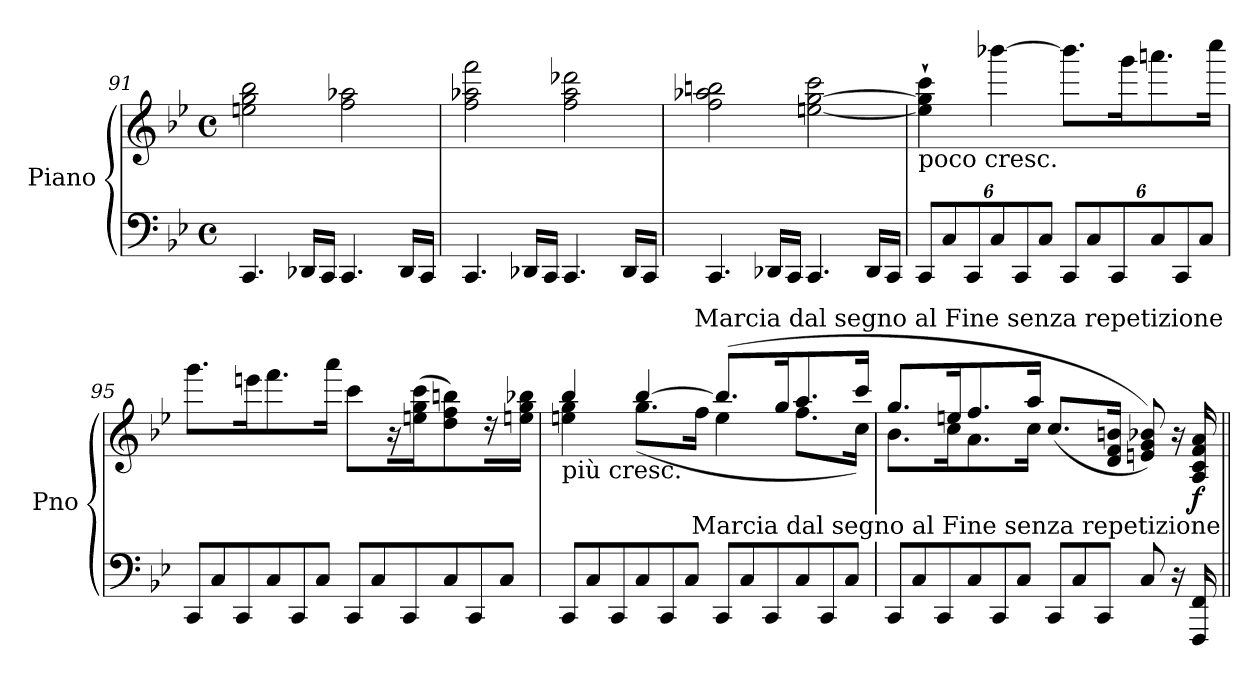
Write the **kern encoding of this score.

**kern	**kern	**dynam
*part1	*part1	*part1
*staff2	*staff1	*staff1/2
*I"Piano	*	*
*I'Pno	*	*
*clefF4	*clefG2	*
*k[b-e-]	*k[b-e-]	*
*B-:	*B-:	*
*M4/4	*M4/4	*
*met(c)	*met(c)	*
=91	=91	=91
4.CC/	2een\ 2gg\ 2bb-\	.
16DD-X/LL	.	.
16CC/JJ	.	.
4.CC/	2ff\ 2aa-X\	.
16DD-/LL	.	.
16CC/JJ	.	.
=92	=92	=92
4.CC/	2ff\ 2aa-X\ 2fff\	.
16DD-X/LL	.	.
16CC/JJ	.	.
4.CC/	2ff\ 2aa-\ 2ddd-X\	.
16DD-/LL	.	.
16CC/JJ	.	.
=93	=93	=93
4.CC/	2ff\ 2aa-X\ 2bbn\	.
16DD-X/LL	.	.
16CC/JJ	.	.
4.CC/	[2een\ [2gg\ 2ccc\	.
16DD-/LL	.	.
16CC/JJ	.	.
=94	=94	=94
*Xbrackettup	*	*
!	!LO:TX:b:t=poco cresc.	!
12CC/L	4ee\]` 4gg\]` 4ccc\`	.
12C/	.	.
12CC/	.	.
12C/	[4bbb-X\	.
12CC/	.	.
12C/J	.	.
12CC/L	8.bbb-\L]	.
12C/	.	.
12CC/	.	.
.	16ggg\K	.
12C/	8.aaan\	.
12CC/	.	.
12C/J	.	.
.	16cccc\Jk	.
!!LO:LB:g=z
=95	=95	=95
*Xtuplet	*	*
*	*^	*
12CC/L	8.ggg\L	2ryy	.
12C/	.	.	.
12CC/	.	.	.
.	16eeen\K	.	.
12C/	8.fff\	.	.
12CC/	.	.	.
12C/J	.	.	.
.	16aaa\Jk	.	.
12CC/L	8ryy	8ccc\L	.
12C/	.	.	.
.	16r	16ryy	.
12CC/	.	.	.
.	16ryy	(16ee\ 16gg\ 16ccc\K	.
12C/	8ryy	8dd\ 8ff\ 8bbn\)	.
12CC/	.	.	.
.	16rdd	16ryy	.
12C/J	.	.	.
.	16ryy	16een\ 16gg\ 16bb-X\Jk	.
=96	=96	=96	=96
!	!LO:TX:b:t=più cresc.	!	!
12CC/L	4bb-/	4een\ 4gg\	.
12C/	.	.	.
12CC/	.	.	.
12C/	[4bb-/	(8.gg\L	.
12CC/	.	.	.
12C/J	.	.	.
.	.	16ff\Jk	.
12CC/L	(8.bb-/L]	4ee\	.
12C/	.	.	.
12CC/	.	.	.
.	16gg/K	.	.
12C/	8.aa/	8.ff\L	.
12CC/	.	.	.
12C/J	.	.	.
.	16ccc/Jk	16cc\Jk)	.
=97	=97	=97	=97
12CC/L	8.gg/L	8.b-\L	.
12C/	.	.	.
12CC/	.	.	.
.	16een/K	16cc\K	.
12C/	8.ff/	8.a\	.
12CC/	.	.	.
12C/J	.	.	.
.	16aa/Jk	16cc\Jk	.
12CC/L	(8.cc/L	2ryy	.
12C/	.	.	.
12CC/J	.	.	.
.	16d/ 16f/ 16bn/Jk	.	.
8C/	8en/ 8g/ 8b-X/))	.	.
16r	16r	.	.
!	!	!	!LO:DY:b
16FFF/ 16FF/	16A/ 16c/ 16f/ 16a/	.	f
*	*v	*v	*
!	!LO:TX:a:t=Marcia dal segno al Fine senza repetizione	!
!LO:TX:a:t=Marcia dal segno al Fine senza repetizione	!	!
=||	=||	=||
*-	*-	*-
